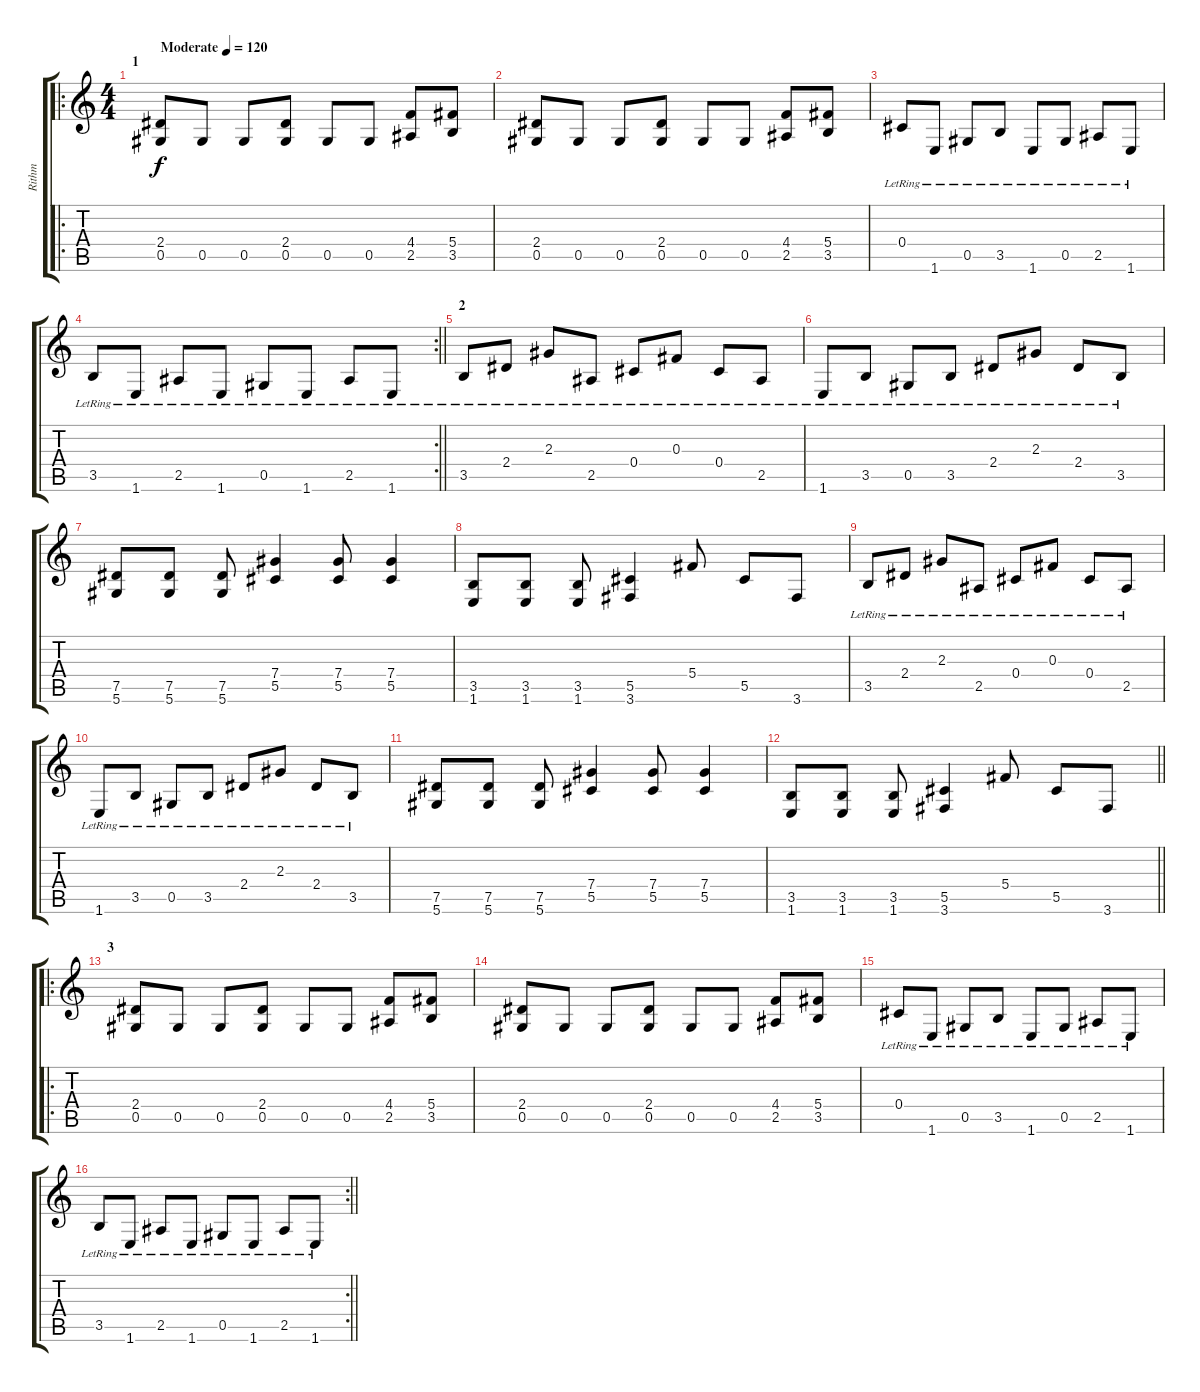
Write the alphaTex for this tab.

\track ("Rithm" "Rithm") {instrument acousticguitarsteel}
\staff {score tabs}
\tuning (Eb4 Bb3 Gb3 Db3 Ab2 Eb2) {hide}
\ro
\ts (4 4)
\section ("" "1")
\tempo (120 "Moderate")
\clef g2
\ks c
(2.4 0.5).8{dy f instrument acousticguitarsteel} 0.5.8 0.5.8 (2.4 0.5).8 0.5.8 0.5.8 (4.4 2.5).8 (5.4 3.5).8 |
(2.4 0.5).8 0.5.8 0.5.8 (2.4 0.5).8 0.5.8 0.5.8 (4.4 2.5).8 (5.4 3.5).8 |
0.4{lr}.8 1.6{lr}.8 0.5{lr}.8 3.5{lr}.8 1.6{lr}.8 0.5{lr}.8 2.5{lr}.8 1.6{lr}.8 |
\rc 2
\barLineRight lightlight
3.5{lr}.8 1.6{lr}.8 2.5{lr}.8 1.6{lr}.8 0.5{lr}.8 1.6{lr}.8 2.5{lr}.8 1.6{lr}.8 |
\section ("" "2")
3.5{lr}.8 2.4{lr}.8 2.3{lr}.8 2.5{lr}.8 0.4{lr}.8 0.3{lr}.8 0.4{lr}.8 2.5{lr}.8 |
1.6{lr}.8 3.5{lr}.8 0.5{lr}.8 3.5{lr}.8 2.4{lr}.8 2.3{lr}.8 2.4{lr}.8 3.5{lr}.8 |
(7.5 5.6).8 (7.5 5.6).8 (7.5 5.6).8 (7.4 5.5).4 (7.4 5.5).8 (7.4 5.5).4 |
(3.5 1.6).8 (3.5 1.6).8 (3.5 1.6).8 (5.5 3.6).4 5.4.8 5.5.8 3.6.8 |
3.5{lr}.8 2.4{lr}.8 2.3{lr}.8 2.5{lr}.8 0.4{lr}.8 0.3{lr}.8 0.4{lr}.8 2.5{lr}.8 |
1.6{lr}.8 3.5{lr}.8 0.5{lr}.8 3.5{lr}.8 2.4{lr}.8 2.3{lr}.8 2.4{lr}.8 3.5{lr}.8 |
(7.5 5.6).8 (7.5 5.6).8 (7.5 5.6).8 (7.4 5.5).4 (7.4 5.5).8 (7.4 5.5).4 |
\barLineRight lightlight
(3.5 1.6).8 (3.5 1.6).8 (3.5 1.6).8 (5.5 3.6).4 5.4.8 5.5.8 3.6.8 |
\ro
\section ("" "3")
(2.4 0.5).8 0.5.8 0.5.8 (2.4 0.5).8 0.5.8 0.5.8 (4.4 2.5).8 (5.4 3.5).8 |
(2.4 0.5).8 0.5.8 0.5.8 (2.4 0.5).8 0.5.8 0.5.8 (4.4 2.5).8 (5.4 3.5).8 |
0.4{lr}.8 1.6{lr}.8 0.5{lr}.8 3.5{lr}.8 1.6{lr}.8 0.5{lr}.8 2.5{lr}.8 1.6{lr}.8 |
\rc 2
\barLineRight lightlight
3.5{lr}.8 1.6{lr}.8 2.5{lr}.8 1.6{lr}.8 0.5{lr}.8 1.6{lr}.8 2.5{lr}.8 1.6{lr}.8
